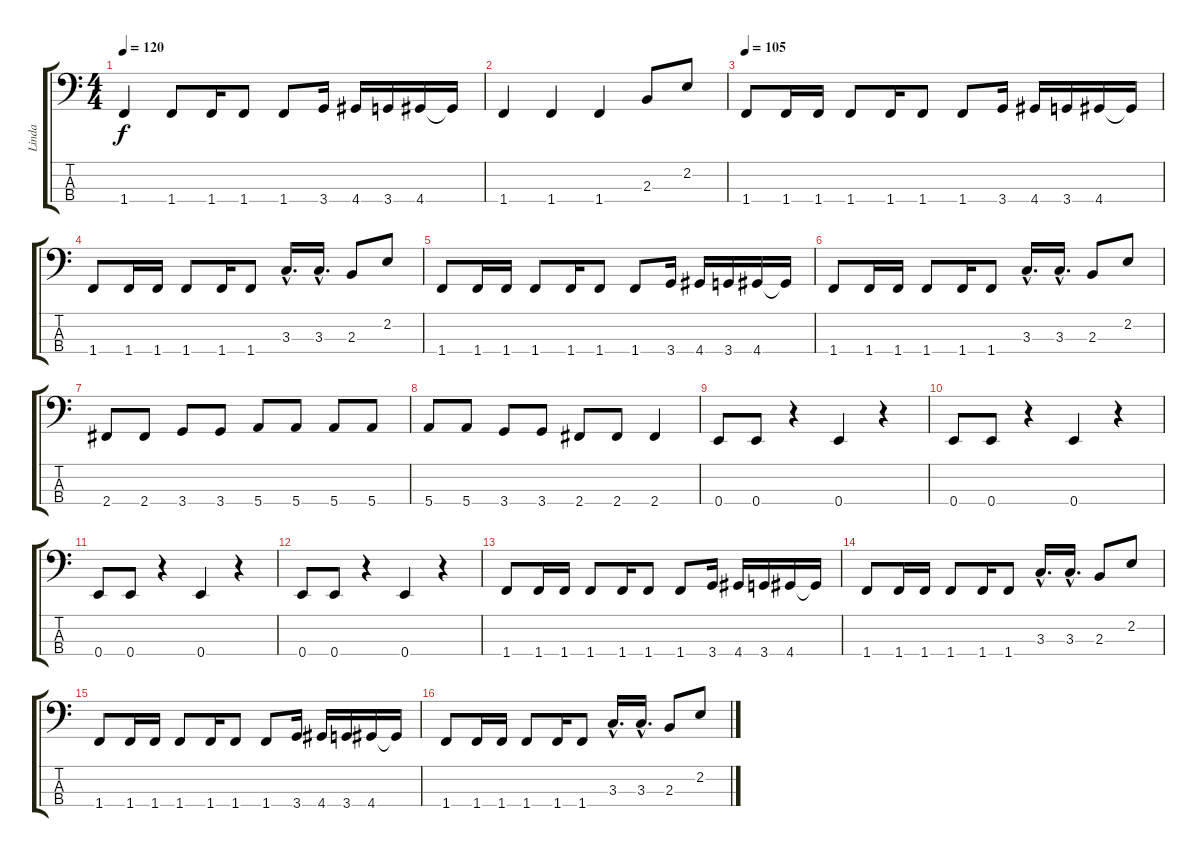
\track ("Linda" "Linda") {instrument electricbassfinger}
\staff {score tabs}
\tuning (G2 D2 A1 E1) {hide}
\ts (4 4)
\tempo 120
\tempo 105
\tempo 120
\clef f4
\ks c
1.4.4{dy f instrument electricbassfinger} 1.4.8 1.4.16 1.4.8 1.4.8 3.4.16 4.4.16 3.4.16 4.4.16 4.4{t}.16 |
1.4.4 1.4.4 1.4.4 2.3.8 2.2.8 |
\tempo 105
1.4.8 1.4.16 1.4.16 1.4.8 1.4.16 1.4.8 1.4.8 3.4.16 4.4.16 3.4.16 4.4.16 4.4{t}.16 |
1.4.8 1.4.16 1.4.16 1.4.8 1.4.16 1.4.8 3.3{hac}.16{d} 3.3{hac}.16{d} 2.3.8 2.2.8 |
1.4.8 1.4.16 1.4.16 1.4.8 1.4.16 1.4.8 1.4.8 3.4.16 4.4.16 3.4.16 4.4.16 4.4{t}.16 |
1.4.8 1.4.16 1.4.16 1.4.8 1.4.16 1.4.8 3.3{hac}.16{d} 3.3{hac}.16{d} 2.3.8 2.2.8 |
2.4.8 2.4.8 3.4.8 3.4.8 5.4.8 5.4.8 5.4.8 5.4.8 |
5.4.8 5.4.8 3.4.8 3.4.8 2.4.8 2.4.8 2.4.4 |
0.4.8 0.4.8 r.4 0.4.4 r.4 |
0.4.8 0.4.8 r.4 0.4.4 r.4 |
0.4.8 0.4.8 r.4 0.4.4 r.4 |
0.4.8 0.4.8 r.4 0.4.4 r.4 |
1.4.8 1.4.16 1.4.16 1.4.8 1.4.16 1.4.8 1.4.8 3.4.16 4.4.16 3.4.16 4.4.16 4.4{t}.16 |
1.4.8 1.4.16 1.4.16 1.4.8 1.4.16 1.4.8 3.3{hac}.16{d} 3.3{hac}.16{d} 2.3.8 2.2.8 |
1.4.8 1.4.16 1.4.16 1.4.8 1.4.16 1.4.8 1.4.8 3.4.16 4.4.16 3.4.16 4.4.16 4.4{t}.16 |
1.4.8 1.4.16 1.4.16 1.4.8 1.4.16 1.4.8 3.3{hac}.16{d} 3.3{hac}.16{d} 2.3.8 2.2.8
